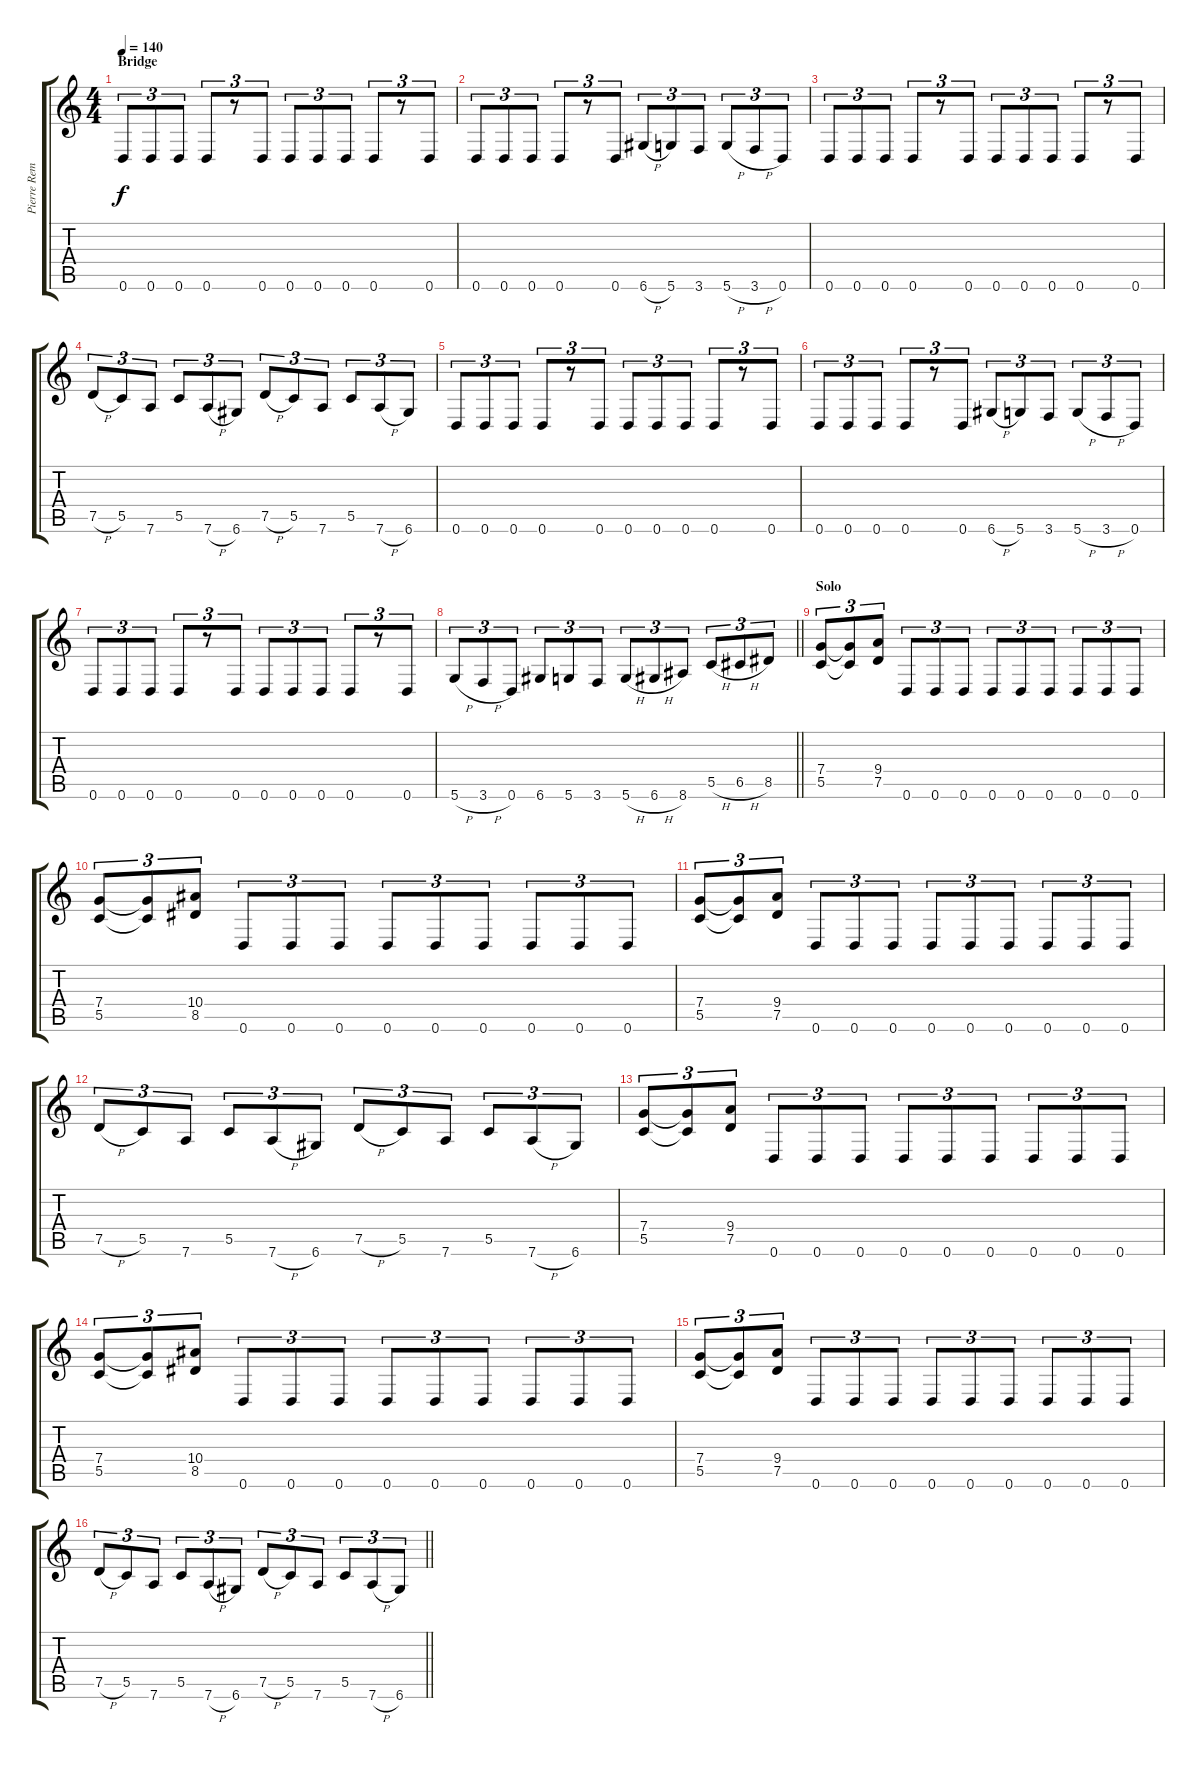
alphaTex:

\track ("Pierre Remillard" "Pierre Rem") {instrument distortionguitar}
\staff {score tabs}
\tuning (D4 A3 F3 C3 G2 D2) {hide}
\ts (4 4)
\section ("" "Bridge")
\tempo 140
\clef g2
\ks c
0.6.8{tu (3 2) dy f} 0.6.8{tu (3 2)} 0.6.8{tu (3 2)} 0.6.8{tu (3 2)} r.8{tu (3 2)} 0.6.8{tu (3 2)} 0.6.8{tu (3 2)} 0.6.8{tu (3 2)} 0.6.8{tu (3 2)} 0.6.8{tu (3 2)} r.8{tu (3 2)} 0.6.8{tu (3 2)} |
0.6.8{tu (3 2)} 0.6.8{tu (3 2)} 0.6.8{tu (3 2)} 0.6.8{tu (3 2)} r.8{tu (3 2)} 0.6.8{tu (3 2)} 6.6{h}.8{tu (3 2)} 5.6.8{tu (3 2)} 3.6.8{tu (3 2)} 5.6{h}.8{tu (3 2)} 3.6{h}.8{tu (3 2)} 0.6.8{tu (3 2)} |
0.6.8{tu (3 2)} 0.6.8{tu (3 2)} 0.6.8{tu (3 2)} 0.6.8{tu (3 2)} r.8{tu (3 2)} 0.6.8{tu (3 2)} 0.6.8{tu (3 2)} 0.6.8{tu (3 2)} 0.6.8{tu (3 2)} 0.6.8{tu (3 2)} r.8{tu (3 2)} 0.6.8{tu (3 2)} |
7.5{h}.8{tu (3 2)} 5.5.8{tu (3 2)} 7.6.8{tu (3 2)} 5.5.8{tu (3 2)} 7.6{h}.8{tu (3 2)} 6.6.8{tu (3 2)} 7.5{h}.8{tu (3 2)} 5.5.8{tu (3 2)} 7.6.8{tu (3 2)} 5.5.8{tu (3 2)} 7.6{h}.8{tu (3 2)} 6.6.8{tu (3 2)} |
0.6.8{tu (3 2)} 0.6.8{tu (3 2)} 0.6.8{tu (3 2)} 0.6.8{tu (3 2)} r.8{tu (3 2)} 0.6.8{tu (3 2)} 0.6.8{tu (3 2)} 0.6.8{tu (3 2)} 0.6.8{tu (3 2)} 0.6.8{tu (3 2)} r.8{tu (3 2)} 0.6.8{tu (3 2)} |
0.6.8{tu (3 2)} 0.6.8{tu (3 2)} 0.6.8{tu (3 2)} 0.6.8{tu (3 2)} r.8{tu (3 2)} 0.6.8{tu (3 2)} 6.6{h}.8{tu (3 2)} 5.6.8{tu (3 2)} 3.6.8{tu (3 2)} 5.6{h}.8{tu (3 2)} 3.6{h}.8{tu (3 2)} 0.6.8{tu (3 2)} |
0.6.8{tu (3 2)} 0.6.8{tu (3 2)} 0.6.8{tu (3 2)} 0.6.8{tu (3 2)} r.8{tu (3 2)} 0.6.8{tu (3 2)} 0.6.8{tu (3 2)} 0.6.8{tu (3 2)} 0.6.8{tu (3 2)} 0.6.8{tu (3 2)} r.8{tu (3 2)} 0.6.8{tu (3 2)} |
\barLineRight lightlight
5.6{h}.8{tu (3 2)} 3.6{h}.8{tu (3 2)} 0.6.8{tu (3 2)} 6.6.8{tu (3 2)} 5.6.8{tu (3 2)} 3.6.8{tu (3 2)} 5.6{h}.8{tu (3 2)} 6.6{h}.8{tu (3 2)} 8.6.8{tu (3 2)} 5.5{h}.8{tu (3 2)} 6.5{h}.8{tu (3 2)} 8.5.8{tu (3 2)} |
\section ("" "Solo")
(7.4 5.5).8{tu (3 2) balance 8} (7.4{t} 5.5{t}).8{tu (3 2)} (9.4 7.5).8{tu (3 2)} 0.6.8{tu (3 2)} 0.6.8{tu (3 2)} 0.6.8{tu (3 2)} 0.6.8{tu (3 2)} 0.6.8{tu (3 2)} 0.6.8{tu (3 2)} 0.6.8{tu (3 2)} 0.6.8{tu (3 2)} 0.6.8{tu (3 2)} |
(7.4 5.5).8{tu (3 2)} (7.4{t} 5.5{t}).8{tu (3 2)} (10.4 8.5).8{tu (3 2)} 0.6.8{tu (3 2)} 0.6.8{tu (3 2)} 0.6.8{tu (3 2)} 0.6.8{tu (3 2)} 0.6.8{tu (3 2)} 0.6.8{tu (3 2)} 0.6.8{tu (3 2)} 0.6.8{tu (3 2)} 0.6.8{tu (3 2)} |
(7.4 5.5).8{tu (3 2)} (7.4{t} 5.5{t}).8{tu (3 2)} (9.4 7.5).8{tu (3 2)} 0.6.8{tu (3 2)} 0.6.8{tu (3 2)} 0.6.8{tu (3 2)} 0.6.8{tu (3 2)} 0.6.8{tu (3 2)} 0.6.8{tu (3 2)} 0.6.8{tu (3 2)} 0.6.8{tu (3 2)} 0.6.8{tu (3 2)} |
7.5{h}.8{tu (3 2)} 5.5.8{tu (3 2)} 7.6.8{tu (3 2)} 5.5.8{tu (3 2)} 7.6{h}.8{tu (3 2)} 6.6.8{tu (3 2)} 7.5{h}.8{tu (3 2)} 5.5.8{tu (3 2)} 7.6.8{tu (3 2)} 5.5.8{tu (3 2)} 7.6{h}.8{tu (3 2)} 6.6.8{tu (3 2)} |
(7.4 5.5).8{tu (3 2)} (7.4{t} 5.5{t}).8{tu (3 2)} (9.4 7.5).8{tu (3 2)} 0.6.8{tu (3 2)} 0.6.8{tu (3 2)} 0.6.8{tu (3 2)} 0.6.8{tu (3 2)} 0.6.8{tu (3 2)} 0.6.8{tu (3 2)} 0.6.8{tu (3 2)} 0.6.8{tu (3 2)} 0.6.8{tu (3 2)} |
(7.4 5.5).8{tu (3 2)} (7.4{t} 5.5{t}).8{tu (3 2)} (10.4 8.5).8{tu (3 2)} 0.6.8{tu (3 2)} 0.6.8{tu (3 2)} 0.6.8{tu (3 2)} 0.6.8{tu (3 2)} 0.6.8{tu (3 2)} 0.6.8{tu (3 2)} 0.6.8{tu (3 2)} 0.6.8{tu (3 2)} 0.6.8{tu (3 2)} |
(7.4 5.5).8{tu (3 2)} (7.4{t} 5.5{t}).8{tu (3 2)} (9.4 7.5).8{tu (3 2)} 0.6.8{tu (3 2)} 0.6.8{tu (3 2)} 0.6.8{tu (3 2)} 0.6.8{tu (3 2)} 0.6.8{tu (3 2)} 0.6.8{tu (3 2)} 0.6.8{tu (3 2)} 0.6.8{tu (3 2)} 0.6.8{tu (3 2)} |
\barLineRight lightlight
7.5{h}.8{tu (3 2)} 5.5.8{tu (3 2)} 7.6.8{tu (3 2)} 5.5.8{tu (3 2)} 7.6{h}.8{tu (3 2)} 6.6.8{tu (3 2)} 7.5{h}.8{tu (3 2)} 5.5.8{tu (3 2)} 7.6.8{tu (3 2)} 5.5.8{tu (3 2)} 7.6{h}.8{tu (3 2)} 6.6.8{tu (3 2)}
